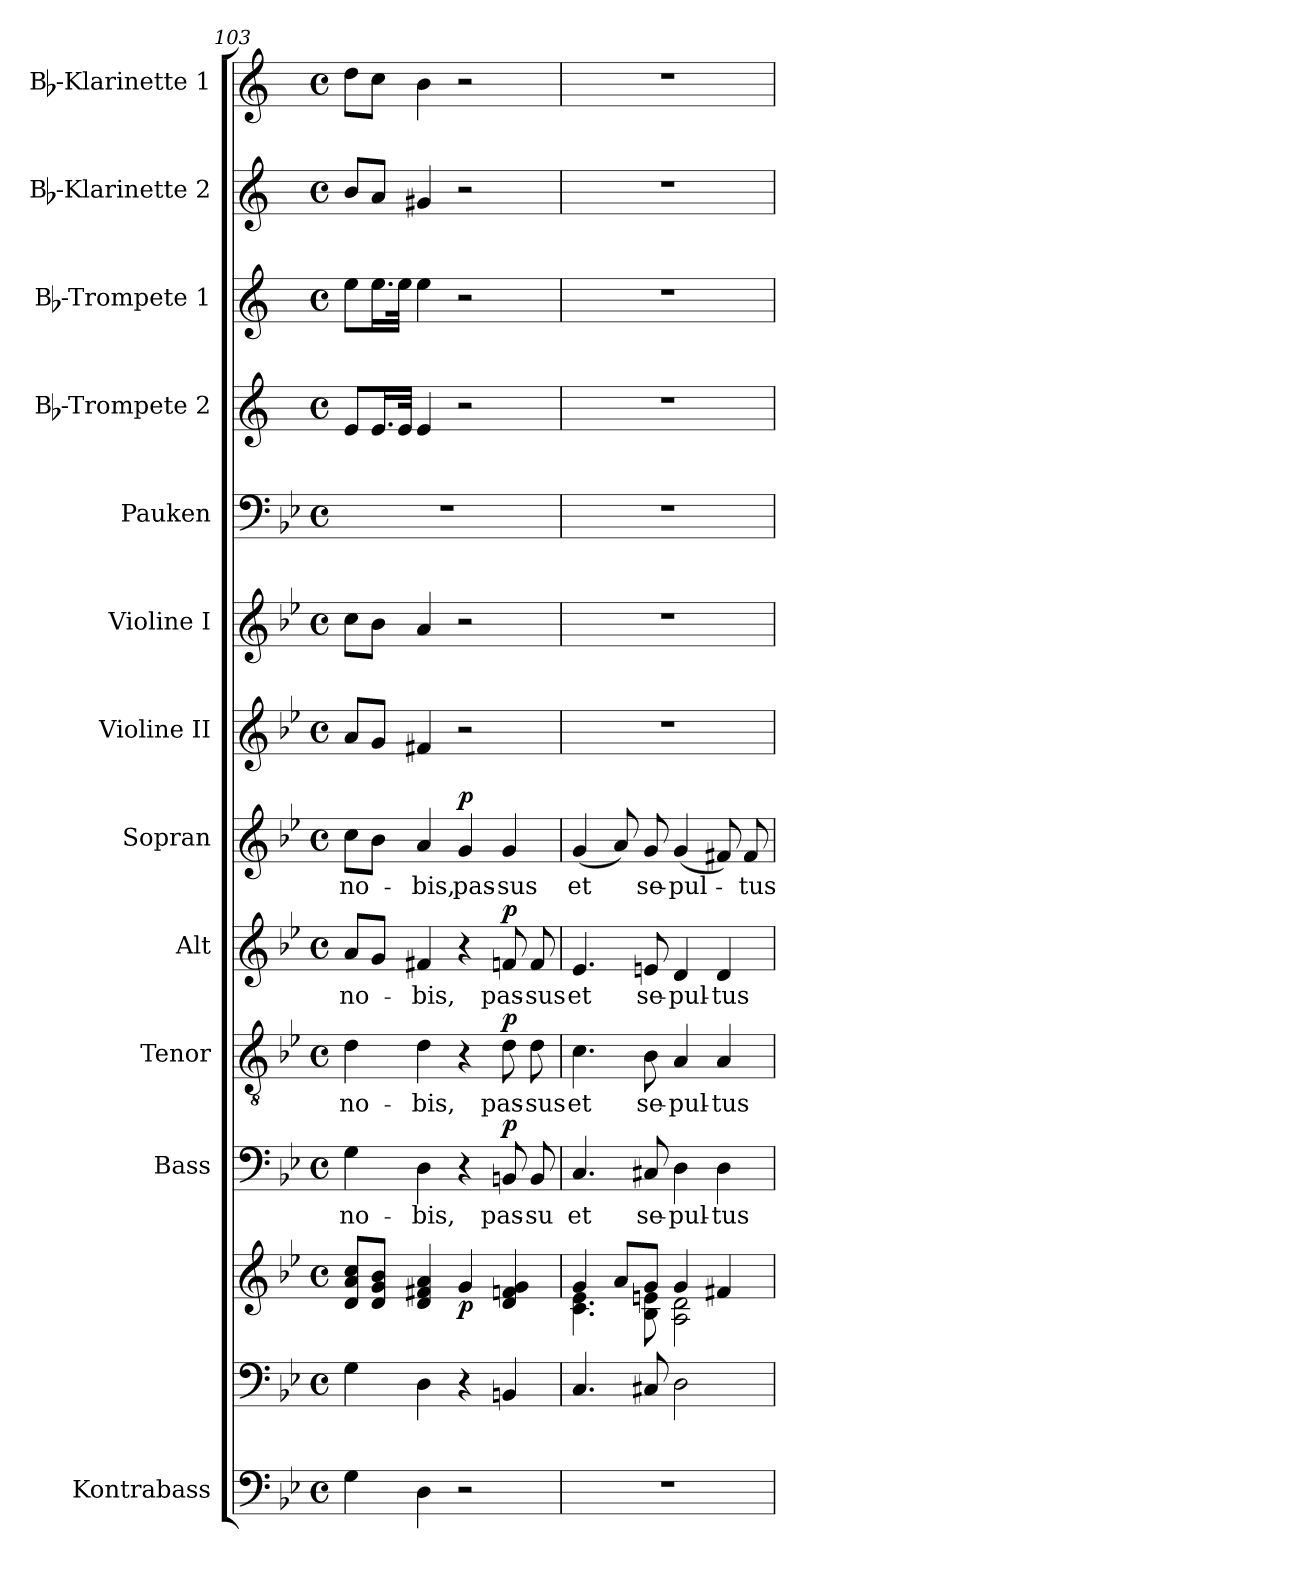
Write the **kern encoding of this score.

**kern	**kern	**kern	**dynam	**kern	**text	**dynam	**kern	**text	**dynam	**kern	**text	**dynam	**kern	**text	**dynam	**kern	**kern	**kern	**kern	**kern	**kern	**kern
*part13	*part12	*part12	*part12	*part11	*part11	*part11	*part10	*part10	*part10	*part9	*part9	*part9	*part8	*part8	*part8	*part7	*part6	*part5	*part4	*part3	*part2	*part1
*staff14	*staff13	*staff12	*staff12/13	*staff11	*staff11	*staff11	*staff10	*staff10	*staff10	*staff9	*staff9	*staff9	*staff8	*staff8	*staff8	*staff7	*staff6	*staff5	*staff4	*staff3	*staff2	*staff1
*I"Kontrabass	*	*	*	*I"Bass	*	*	*I"Tenor	*	*	*I"Alt	*	*	*I"Sopran	*	*	*I"Violine II	*I"Violine I	*I"Pauken	*I"Bb-Trompete 2	*I"Bb-Trompete 1	*I"Bb-Klarinette 2	*I"Bb-Klarinette 1
*I'Kb.	*	*	*	*I'B.	*	*	*I'T.	*	*	*I'A.	*	*	*I'S.	*	*	*I'Vl. II	*I'Vl. I	*I'Pk.	*I'Bb Trp. 2	*I'Bb Trp. 1	*I'Bb Kl. 2	*I'Bb Kl. 1
*clefF4	*clefF4	*clefG2	*	*clefF4	*	*	*clefGv2	*	*	*clefG2	*	*	*clefG2	*	*	*clefG2	*clefG2	*clefF4	*clefG2	*clefG2	*clefG2	*clefG2
*ITrd7c12	*	*	*	*	*	*	*	*	*	*	*	*	*	*	*	*	*	*	*ITrd1c2	*ITrd1c2	*ITrd1c2	*ITrd1c2
*k[b-e-]	*k[b-e-]	*k[b-e-]	*	*k[b-e-]	*	*	*k[b-e-]	*	*	*k[b-e-]	*	*	*k[b-e-]	*	*	*k[b-e-]	*k[b-e-]	*k[b-e-]	*k[b-e-]	*k[b-e-]	*k[b-e-]	*k[b-e-]
*B-:	*B-:	*B-:	*	*B-:	*	*	*B-:	*	*	*B-:	*	*	*B-:	*	*	*B-:	*B-:	*B-:	*B-:	*B-:	*B-:	*B-:
*M4/4	*M4/4	*M4/4	*	*M4/4	*	*	*M4/4	*	*	*M4/4	*	*	*M4/4	*	*	*M4/4	*M4/4	*M4/4	*M4/4	*M4/4	*M4/4	*M4/4
*met(c)	*met(c)	*met(c)	*	*met(c)	*	*	*met(c)	*	*	*met(c)	*	*	*met(c)	*	*	*met(c)	*met(c)	*met(c)	*met(c)	*met(c)	*met(c)	*met(c)
=103	=103	=103	=103	=103	=103	=103	=103	=103	=103	=103	=103	=103	=103	=103	=103	=103	=103	=103	=103	=103	=103	=103
!	!	!	!	!	!LO:LY:b	!	!	!LO:LY:b	!	!	!LO:LY:b	!	!	!LO:LY:b	!	!	!	!	!	!	!	!
4GG\	4G\	8d/ 8a/ 8cc/L	.	4G\	no-	.	4d\	no-	.	8a/L	no-	.	8cc\L	no-	.	8a/L	8cc\L	1r	8d/L	8dd\L	8a/L	8cc\L
.	.	8d/ 8g/ 8b-/J	.	.	.	.	.	.	.	8g/J	.	.	8b-\J	.	.	8g/J	8b-\J	.	16.d/L	16.dd\L	8g/J	8b-\J
.	.	.	.	.	.	.	.	.	.	.	.	.	.	.	.	.	.	.	32d/JJk	32dd\JJk	.	.
!	!	!	!	!	!LO:LY:b	!	!	!LO:LY:b	!	!	!LO:LY:b	!	!	!LO:LY:b	!	!	!	!	!	!	!	!
4DD\	4D\	4d/ 4f#X/ 4a/	.	4D\	-bis,	.	4d\	-bis,	.	4f#X/	-bis,	.	4a/	-bis,	.	4f#X/	4a/	.	4d/	4dd\	4f#X/	4a\
!	!	!	!LO:DY:b	!	!	!	!	!	!	!	!	!	!	!LO:LY:b	!LO:DY:a	!	!	!	!	!	!	!
2r	4r	4g/	p	4r	.	.	4r	.	.	4r	.	.	4g/	pas-	p	2r	2r	.	2r	2r	2r	2r
!	!	!	!	!	!LO:LY:b	!LO:DY:a	!	!LO:LY:b	!LO:DY:a	!	!LO:LY:b	!LO:DY:a	!	!LO:LY:b	!	!	!	!	!	!	!	!
.	4BBn/	4d/ 4fn/ 4g/	.	8BBn/	pas-	p	8d\	pas-	p	8fn/	pas-	p	4g/	-sus	.	.	.	.	.	.	.	.
!	!	!	!	!	!LO:LY:b	!	!	!LO:LY:b	!	!	!LO:LY:b	!	!	!	!	!	!	!	!	!	!	!
.	.	.	.	8BB/	-su	.	8d\	-sus	.	8f/	-sus	.	.	.	.	.	.	.	.	.	.	.
!!LO:PB:g=z
=104	=104	=104	=104	=104	=104	=104	=104	=104	=104	=104	=104	=104	=104	=104	=104	=104	=104	=104	=104	=104	=104	=104
*	*	*^	*	*	*	*	*	*	*	*	*	*	*	*	*	*	*	*	*	*	*	*
!	!	!	!	!	!	!LO:LY:b	!	!	!LO:LY:b	!	!	!LO:LY:b	!	!	!LO:LY:b	!	!	!	!	!	!	!	!
1r	4.C/	4g/	4.c\ 4.e-\	.	4.C/	et	.	4.c\	et	.	4.e-/	et	.	(<4g/	et	.	1r	1r	1r	1r	1r	1r	1r
.	.	8a/L	.	.	.	.	.	.	.	.	.	.	.	8a/)	.	.	.	.	.	.	.	.	.
!	!	!	!	!	!	!LO:LY:b	!	!	!LO:LY:b	!	!	!LO:LY:b	!	!	!LO:LY:b	!	!	!	!	!	!	!	!
.	8C#X/	8g/J	8B-\ 8en\	.	8C#X/	se-	.	8B-\	se-	.	8en/	se-	.	8g/	se-	.	.	.	.	.	.	.	.
!	!	!	!	!	!	!LO:LY:b	!	!	!LO:LY:b	!	!	!LO:LY:b	!	!	!LO:LY:b	!	!	!	!	!	!	!	!
.	2D\	4g/	2A\ 2d\	.	4D\	-pul-	.	4A/	-pul-	.	4d/	-pul-	.	(<4g/	-pul-	.	.	.	.	.	.	.	.
!	!	!	!	!	!	!LO:LY:b	!	!	!LO:LY:b	!	!	!LO:LY:b	!	!	!	!	!	!	!	!	!	!	!
.	.	4f#X/	.	.	4D\	-tus	.	4A/	-tus	.	4d/	-tus	.	8f#X/)	.	.	.	.	.	.	.	.	.
!	!	!	!	!	!	!	!	!	!	!	!	!	!	!	!LO:LY:b	!	!	!	!	!	!	!	!
.	.	.	.	.	.	.	.	.	.	.	.	.	.	8f#/	-tus	.	.	.	.	.	.	.	.
*	*	*v	*v	*	*	*	*	*	*	*	*	*	*	*	*	*	*	*	*	*	*	*	*
=	=	=	=	=	=	=	=	=	=	=	=	=	=	=	=	=	=	=	=	=	=	=
*-	*-	*-	*-	*-	*-	*-	*-	*-	*-	*-	*-	*-	*-	*-	*-	*-	*-	*-	*-	*-	*-	*-
